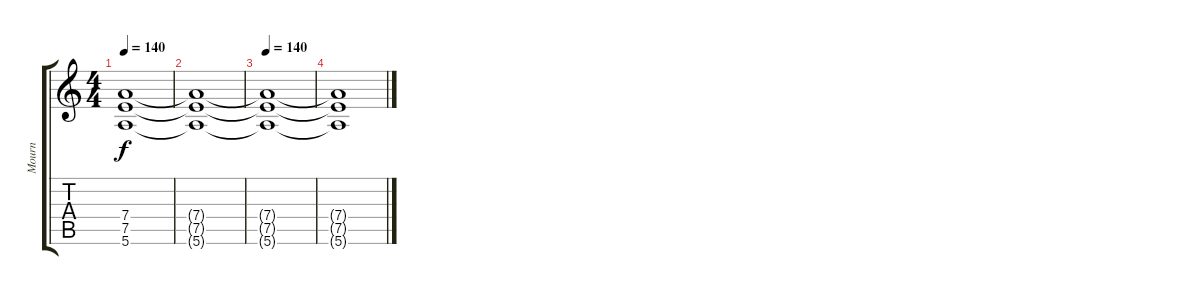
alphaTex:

\track ("Mourn" "Mourn") {instrument distortionguitar}
\staff {score tabs}
\tuning (E4 B3 G3 D3 A2 E2) {hide}
\ts (4 4)
\tempo 140
\clef g2
\ks c
(7.4{t} 7.5{t} 5.6{t}).1{dy f volume 0} |
(7.4{t} 7.5{t} 5.6{t}).1 |
\tempo 140
(7.4{t} 7.5{t} 5.6{t}).1 |
(7.4{t} 7.5{t} 5.6{t}).1
